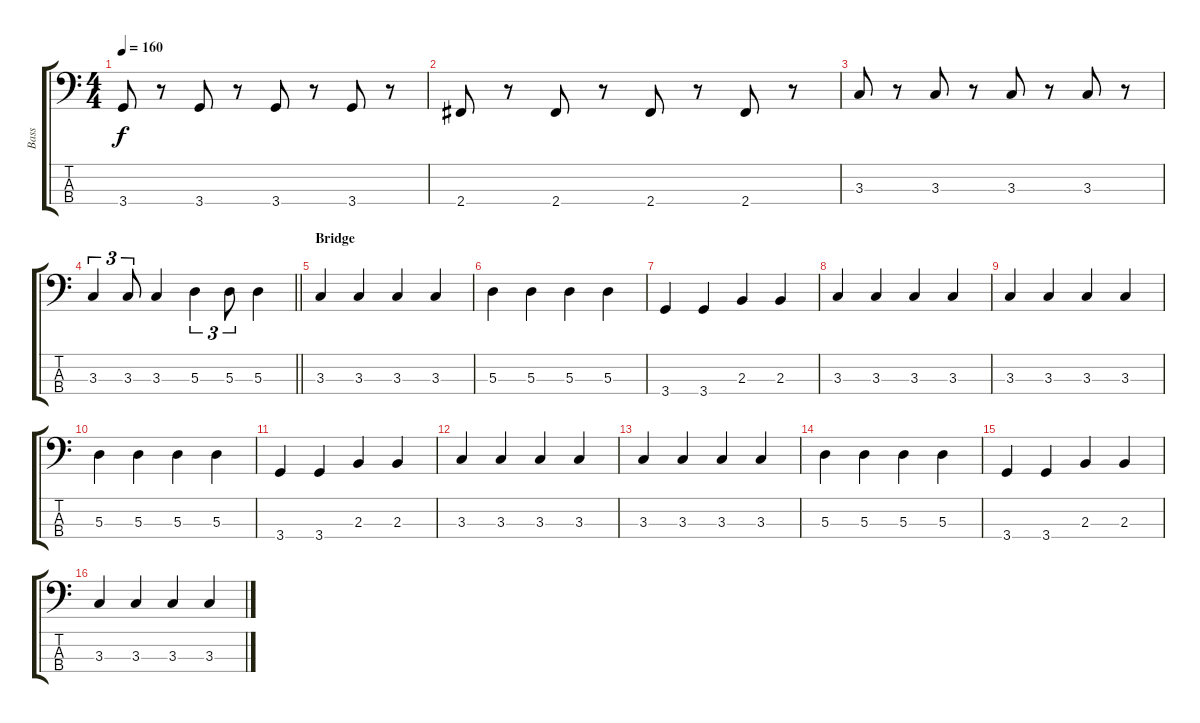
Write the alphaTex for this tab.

\track ("Bass" "Bass") {instrument electricbassfinger}
\staff {score tabs}
\tuning (G2 D2 A1 E1) {hide}
\ts (4 4)
\section ("" "")
\tempo 160
\clef f4
\ks c
3.4.8{dy f} r.8 3.4.8 r.8 3.4.8 r.8 3.4.8 r.8 |
2.4.8 r.8 2.4.8 r.8 2.4.8 r.8 2.4.8 r.8 |
3.3.8 r.8 3.3.8 r.8 3.3.8 r.8 3.3.8 r.8 |
\barLineRight lightlight
3.3.4{tu (3 2)} 3.3.8{tu (3 2)} 3.3.4 5.3.4{tu (3 2)} 5.3.8{tu (3 2)} 5.3.4 |
\section ("" "Bridge")
3.3.4 3.3.4 3.3.4 3.3.4 |
5.3.4 5.3.4 5.3.4 5.3.4 |
3.4.4 3.4.4 2.3.4 2.3.4 |
3.3.4 3.3.4 3.3.4 3.3.4 |
3.3.4 3.3.4 3.3.4 3.3.4 |
5.3.4 5.3.4 5.3.4 5.3.4 |
3.4.4 3.4.4 2.3.4 2.3.4 |
3.3.4 3.3.4 3.3.4 3.3.4 |
3.3.4 3.3.4 3.3.4 3.3.4 |
5.3.4 5.3.4 5.3.4 5.3.4 |
3.4.4 3.4.4 2.3.4 2.3.4 |
3.3.4 3.3.4 3.3.4 3.3.4
